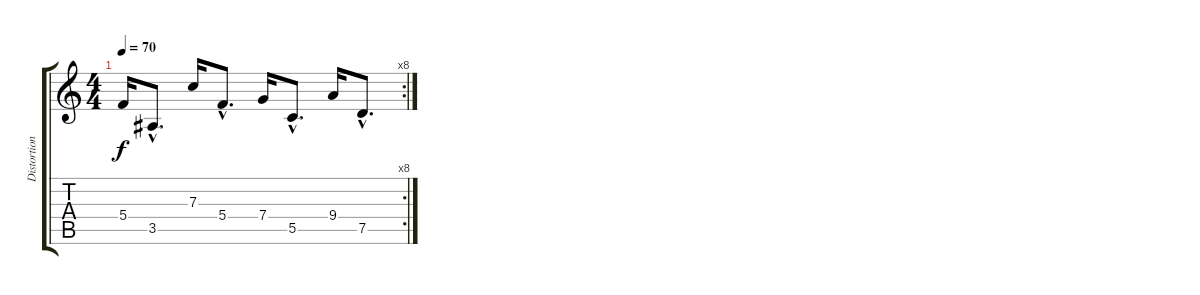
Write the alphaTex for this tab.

\track ("Distortion Guitar2" "Distortion") {instrument distortionguitar}
\staff {score tabs}
\tuning (D4 A3 F3 C3 G2 D2) {hide}
\rc 8
\ts (4 4)
\tempo 70
\clef g2
\ks c
5.4.16{dy f} 3.5{hac}.8{d} 7.3.16 5.4{hac}.8{d} 7.4.16 5.5{hac}.8{d} 9.4.16 7.5{hac}.8{d}
